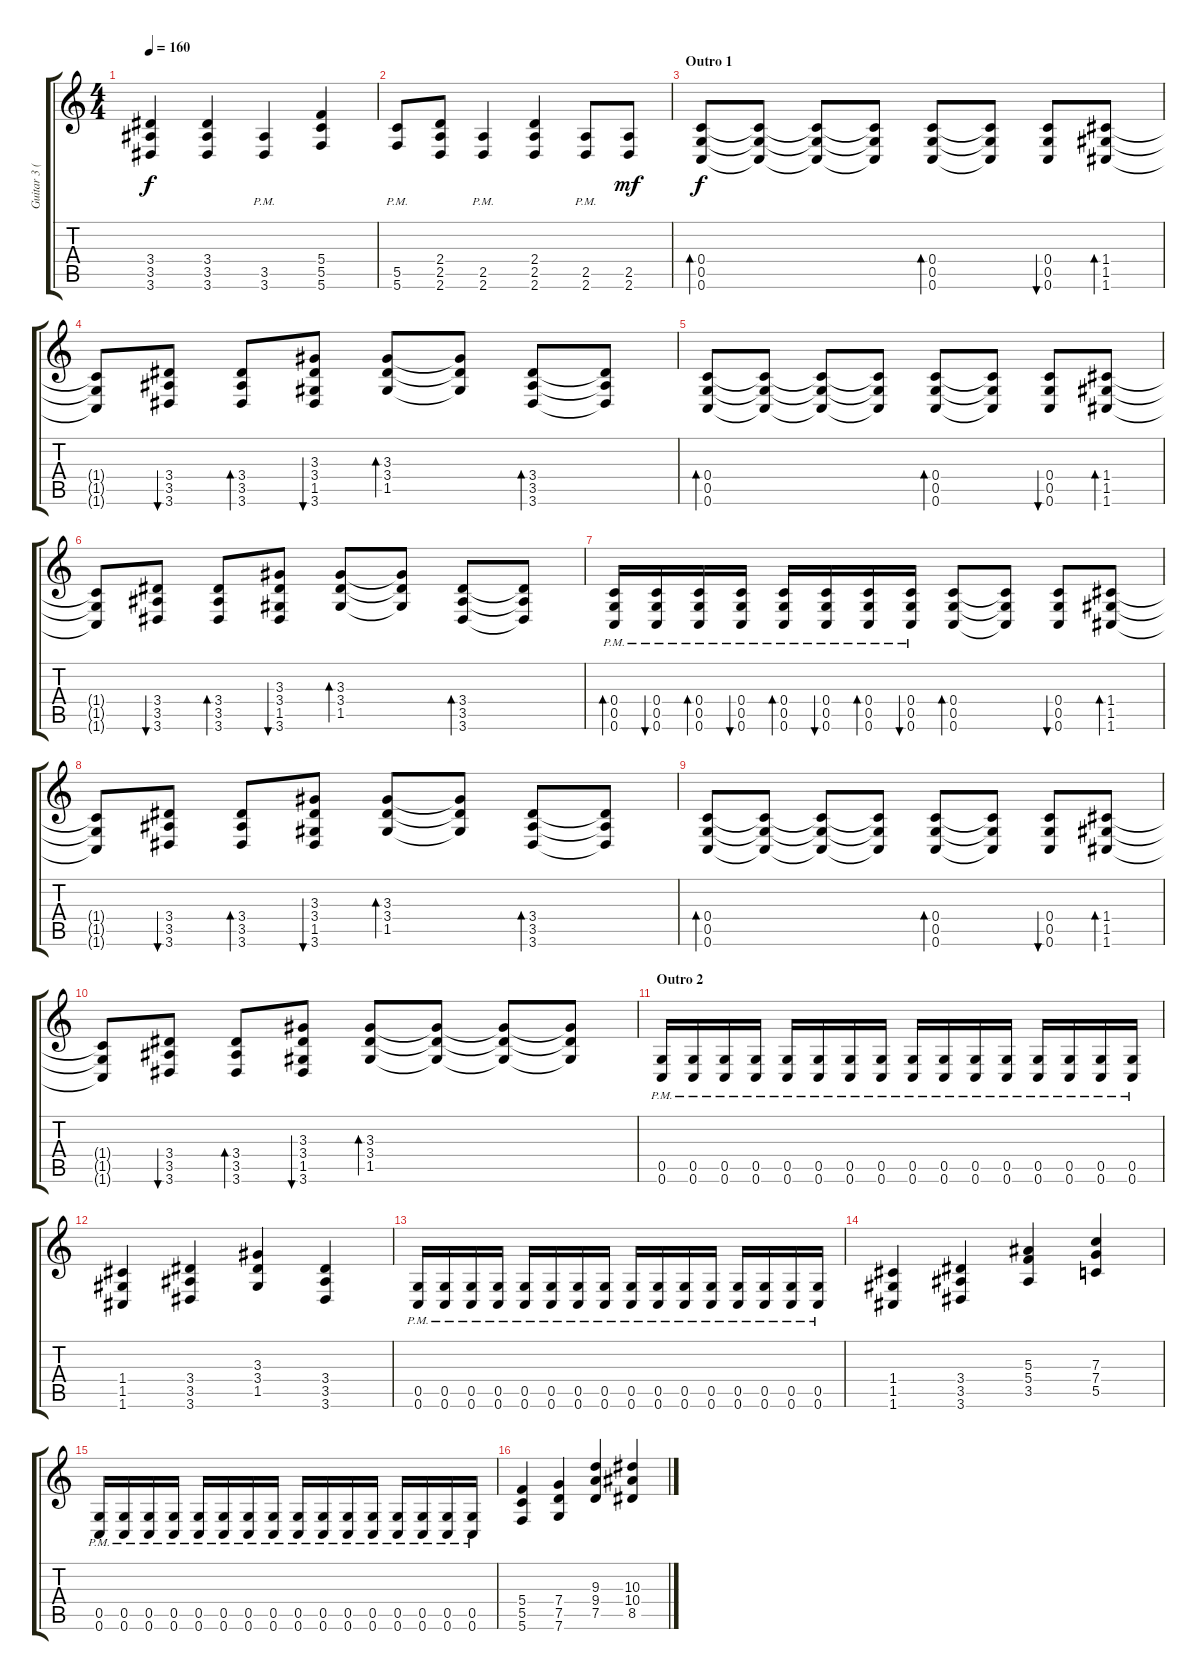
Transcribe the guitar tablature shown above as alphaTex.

\track ("Guitar 3 (distortion)" "Guitar 3 (") {instrument distortionguitar}
\staff {score tabs}
\tuning (D4 A3 F3 C3 G2 C2) {hide}
\ts (4 4)
\tempo 160
\clef g2
\ks c
(3.4 3.5 3.6).4{dy f} (3.4 3.5 3.6).4 (3.5{pm} 3.6{pm}).4 (5.4 5.5 5.6).4 |
(5.5{pm} 5.6{pm}).8 (2.4 2.5 2.6).8 (2.5{pm} 2.6{pm}).4 (2.4 2.5 2.6).4 (2.5{pm} 2.6{pm}).8 (2.5 2.6).8{dy mf} |
\section ("" "Outro 1")
(0.4 0.5 0.6).8{bd 60 dy f} (0.4{t} 0.5{t} 0.6{t}).8 (0.4{t} 0.5{t} 0.6{t}).8 (0.4{t} 0.5{t} 0.6{t}).8 (0.4 0.5 0.6).8{bd 60} (0.4{t} 0.5{t} 0.6{t}).8 (0.4 0.5 0.6).8{bu 60} (1.4 1.5 1.6).8{bd 60} |
(1.4{t} 1.5{t} 1.6{t}).8 (3.4 3.5 3.6).8{bu 60} (3.4 3.5 3.6).8{bd 60} (3.3 3.4 1.5 3.6).8{bu 60} (3.3 3.4 1.5).8{bd 60} (3.3{t} 3.4{t} 1.5{t}).8 (3.4 3.5 3.6).8{bd 60} (3.4{t} 3.5{t} 3.6{t}).8 |
(0.4 0.5 0.6).8{bd 60} (0.4{t} 0.5{t} 0.6{t}).8 (0.4{t} 0.5{t} 0.6{t}).8 (0.4{t} 0.5{t} 0.6{t}).8 (0.4 0.5 0.6).8{bd 60} (0.4{t} 0.5{t} 0.6{t}).8 (0.4 0.5 0.6).8{bu 60} (1.4 1.5 1.6).8{bd 60} |
(1.4{t} 1.5{t} 1.6{t}).8 (3.4 3.5 3.6).8{bu 60} (3.4 3.5 3.6).8{bd 60} (3.3 3.4 1.5 3.6).8{bu 60} (3.3 3.4 1.5).8{bd 60} (3.3{t} 3.4{t} 1.5{t}).8 (3.4 3.5 3.6).8{bd 60} (3.4{t} 3.5{t} 3.6{t}).8 |
(0.4{pm} 0.5{pm} 0.6{pm}).16{bd 60} (0.4{pm} 0.5{pm} 0.6{pm}).16{bu 60} (0.4{pm} 0.5{pm} 0.6{pm}).16{bd 60} (0.4{pm} 0.5{pm} 0.6{pm}).16{bu 60} (0.4{pm} 0.5{pm} 0.6{pm}).16{bd 60} (0.4{pm} 0.5{pm} 0.6{pm}).16{bu 60} (0.4{pm} 0.5{pm} 0.6{pm}).16{bd 60} (0.4{pm} 0.5{pm} 0.6{pm}).16{bu 60} (0.4 0.5 0.6).8{bd 60} (0.4{t} 0.5{t} 0.6{t}).8 (0.4 0.5 0.6).8{bu 60} (1.4 1.5 1.6).8{bd 60} |
(1.4{t} 1.5{t} 1.6{t}).8 (3.4 3.5 3.6).8{bu 60} (3.4 3.5 3.6).8{bd 60} (3.3 3.4 1.5 3.6).8{bu 60} (3.3 3.4 1.5).8{bd 60} (3.3{t} 3.4{t} 1.5{t}).8 (3.4 3.5 3.6).8{bd 60} (3.4{t} 3.5{t} 3.6{t}).8 |
(0.4 0.5 0.6).8{bd 60} (0.4{t} 0.5{t} 0.6{t}).8 (0.4{t} 0.5{t} 0.6{t}).8 (0.4{t} 0.5{t} 0.6{t}).8 (0.4 0.5 0.6).8{bd 60} (0.4{t} 0.5{t} 0.6{t}).8 (0.4 0.5 0.6).8{bu 60} (1.4 1.5 1.6).8{bd 60} |
(1.4{t} 1.5{t} 1.6{t}).8 (3.4 3.5 3.6).8{bu 60} (3.4 3.5 3.6).8{bd 60} (3.3 3.4 1.5 3.6).8{bu 60} (3.3 3.4 1.5).8{bd 60} (3.3{t} 3.4{t} 1.5{t}).8 (3.3{t} 3.4{t} 1.5{t}).8 (3.3{t} 3.4{t} 1.5{t}).8 |
\section ("" "Outro 2")
(0.5{pm} 0.6{pm}).16 (0.5{pm} 0.6{pm}).16 (0.5{pm} 0.6{pm}).16 (0.5{pm} 0.6{pm}).16 (0.5{pm} 0.6{pm}).16 (0.5{pm} 0.6{pm}).16 (0.5{pm} 0.6{pm}).16 (0.5{pm} 0.6{pm}).16 (0.5{pm} 0.6{pm}).16 (0.5{pm} 0.6{pm}).16 (0.5{pm} 0.6{pm}).16 (0.5{pm} 0.6{pm}).16 (0.5{pm} 0.6{pm}).16 (0.5{pm} 0.6{pm}).16 (0.5{pm} 0.6{pm}).16 (0.5{pm} 0.6{pm}).16 |
(1.4 1.5 1.6).4 (3.4 3.5 3.6).4 (3.3 3.4 1.5).4 (3.4 3.5 3.6).4 |
(0.5{pm} 0.6{pm}).16 (0.5{pm} 0.6{pm}).16 (0.5{pm} 0.6{pm}).16 (0.5{pm} 0.6{pm}).16 (0.5{pm} 0.6{pm}).16 (0.5{pm} 0.6{pm}).16 (0.5{pm} 0.6{pm}).16 (0.5{pm} 0.6{pm}).16 (0.5{pm} 0.6{pm}).16 (0.5{pm} 0.6{pm}).16 (0.5{pm} 0.6{pm}).16 (0.5{pm} 0.6{pm}).16 (0.5{pm} 0.6{pm}).16 (0.5{pm} 0.6{pm}).16 (0.5{pm} 0.6{pm}).16 (0.5{pm} 0.6{pm}).16 |
(1.4 1.5 1.6).4 (3.4 3.5 3.6).4 (5.3 5.4 3.5).4 (7.3 7.4 5.5).4 |
(0.5{pm} 0.6{pm}).16 (0.5{pm} 0.6{pm}).16 (0.5{pm} 0.6{pm}).16 (0.5{pm} 0.6{pm}).16 (0.5{pm} 0.6{pm}).16 (0.5{pm} 0.6{pm}).16 (0.5{pm} 0.6{pm}).16 (0.5{pm} 0.6{pm}).16 (0.5{pm} 0.6{pm}).16 (0.5{pm} 0.6{pm}).16 (0.5{pm} 0.6{pm}).16 (0.5{pm} 0.6{pm}).16 (0.5{pm} 0.6{pm}).16 (0.5{pm} 0.6{pm}).16 (0.5{pm} 0.6{pm}).16 (0.5{pm} 0.6{pm}).16 |
(5.4 5.5 5.6).4 (7.4 7.5 7.6).4 (9.3 9.4 7.5).4 (10.3 10.4 8.5).4
